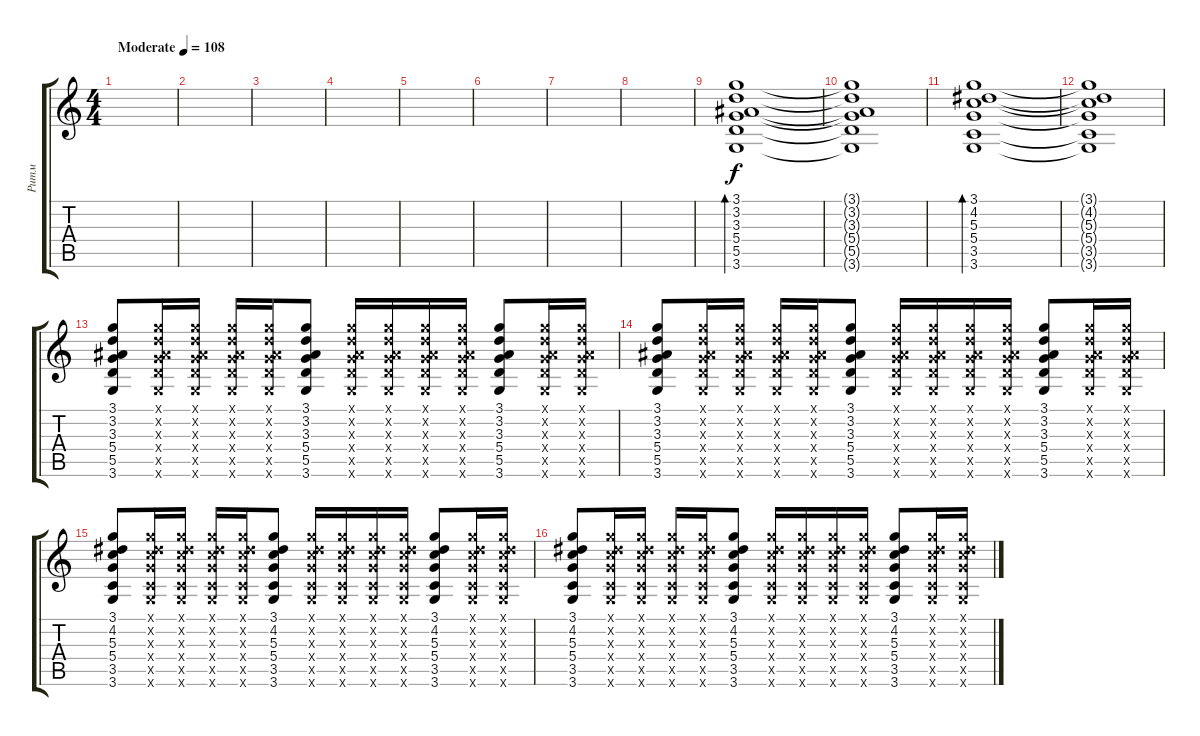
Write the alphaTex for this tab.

\track ("Ритм" "Ритм") {instrument acousticguitarsteel}
\staff {score tabs}
\tuning (E4 B3 G3 D3 A2 E2) {hide}
\ts (4 4)
\tempo (108 "Moderate")
\clef g2
\ks c
|
|
|
|
|
|
|
|
(3.1 3.2 3.3 5.4 5.5 3.6).1{bd 120} |
(3.1{t} 3.2{t} 3.3{t} 5.4{t} 5.5{t} 3.6{t}).1 |
(3.1 4.2 5.3 5.4 3.5 3.6).1{bd 120} |
(3.1{t} 4.2{t} 5.3{t} 5.4{t} 3.5{t} 3.6{t}).1 |
(3.1 3.2 3.3 5.4 5.5 3.6).8{dy f} (3.1{x} 3.2{x} 3.3{x} 5.4{x} 5.5{x} 3.6{x}).16 (3.1{x} 3.2{x} 3.3{x} 5.4{x} 5.5{x} 3.6{x}).16 (3.1{x} 3.2{x} 3.3{x} 5.4{x} 5.5{x} 3.6{x}).16 (3.1{x} 3.2{x} 3.3{x} 5.4{x} 5.5{x} 3.6{x}).16 (3.1 3.2 3.3 5.4 5.5 3.6).8 (3.1{x} 3.2{x} 3.3{x} 5.4{x} 5.5{x} 3.6{x}).16 (3.1{x} 3.2{x} 3.3{x} 5.4{x} 5.5{x} 3.6{x}).16 (3.1{x} 3.2{x} 3.3{x} 5.4{x} 5.5{x} 3.6{x}).16 (3.1{x} 3.2{x} 3.3{x} 5.4{x} 5.5{x} 3.6{x}).16 (3.1 3.2 3.3 5.4 5.5 3.6).8 (3.1{x} 3.2{x} 3.3{x} 5.4{x} 5.5{x} 3.6{x}).16 (3.1{x} 3.2{x} 3.3{x} 5.4{x} 5.5{x} 3.6{x}).16 |
(3.1 3.2 3.3 5.4 5.5 3.6).8 (3.1{x} 3.2{x} 3.3{x} 5.4{x} 5.5{x} 3.6{x}).16 (3.1{x} 3.2{x} 3.3{x} 5.4{x} 5.5{x} 3.6{x}).16 (3.1{x} 3.2{x} 3.3{x} 5.4{x} 5.5{x} 3.6{x}).16 (3.1{x} 3.2{x} 3.3{x} 5.4{x} 5.5{x} 3.6{x}).16 (3.1 3.2 3.3 5.4 5.5 3.6).8 (3.1{x} 3.2{x} 3.3{x} 5.4{x} 5.5{x} 3.6{x}).16 (3.1{x} 3.2{x} 3.3{x} 5.4{x} 5.5{x} 3.6{x}).16 (3.1{x} 3.2{x} 3.3{x} 5.4{x} 5.5{x} 3.6{x}).16 (3.1{x} 3.2{x} 3.3{x} 5.4{x} 5.5{x} 3.6{x}).16 (3.1 3.2 3.3 5.4 5.5 3.6).8 (3.1{x} 3.2{x} 3.3{x} 5.4{x} 5.5{x} 3.6{x}).16 (3.1{x} 3.2{x} 3.3{x} 5.4{x} 5.5{x} 3.6{x}).16 |
(3.1 4.2 5.3 5.4 3.5 3.6).8 (3.1{x} 4.2{x} 5.3{x} 5.4{x} 3.5{x} 3.6{x}).16 (3.1{x} 4.2{x} 5.3{x} 5.4{x} 3.5{x} 3.6{x}).16 (3.1{x} 4.2{x} 5.3{x} 5.4{x} 3.5{x} 3.6{x}).16 (3.1{x} 4.2{x} 5.3{x} 5.4{x} 3.5{x} 3.6{x}).16 (3.1 4.2 5.3 5.4 3.5 3.6).8 (3.1{x} 4.2{x} 5.3{x} 5.4{x} 3.5{x} 3.6{x}).16 (3.1{x} 4.2{x} 5.3{x} 5.4{x} 3.5{x} 3.6{x}).16 (3.1{x} 4.2{x} 5.3{x} 5.4{x} 3.5{x} 3.6{x}).16 (3.1{x} 4.2{x} 5.3{x} 5.4{x} 3.5{x} 3.6{x}).16 (3.1 4.2 5.3 5.4 3.5 3.6).8 (3.1{x} 4.2{x} 5.3{x} 5.4{x} 3.5{x} 3.6{x}).16 (3.1{x} 4.2{x} 5.3{x} 5.4{x} 3.5{x} 3.6{x}).16 |
(3.1 4.2 5.3 5.4 3.5 3.6).8 (3.1{x} 4.2{x} 5.3{x} 5.4{x} 3.5{x} 3.6{x}).16 (3.1{x} 4.2{x} 5.3{x} 5.4{x} 3.5{x} 3.6{x}).16 (3.1{x} 4.2{x} 5.3{x} 5.4{x} 3.5{x} 3.6{x}).16 (3.1{x} 4.2{x} 5.3{x} 5.4{x} 3.5{x} 3.6{x}).16 (3.1 4.2 5.3 5.4 3.5 3.6).8 (3.1{x} 4.2{x} 5.3{x} 5.4{x} 3.5{x} 3.6{x}).16 (3.1{x} 4.2{x} 5.3{x} 5.4{x} 3.5{x} 3.6{x}).16 (3.1{x} 4.2{x} 5.3{x} 5.4{x} 3.5{x} 3.6{x}).16 (3.1{x} 4.2{x} 5.3{x} 5.4{x} 3.5{x} 3.6{x}).16 (3.1 4.2 5.3 5.4 3.5 3.6).8 (3.1{x} 4.2{x} 5.3{x} 5.4{x} 3.5{x} 3.6{x}).16 (3.1{x} 4.2{x} 5.3{x} 5.4{x} 3.5{x} 3.6{x}).16
